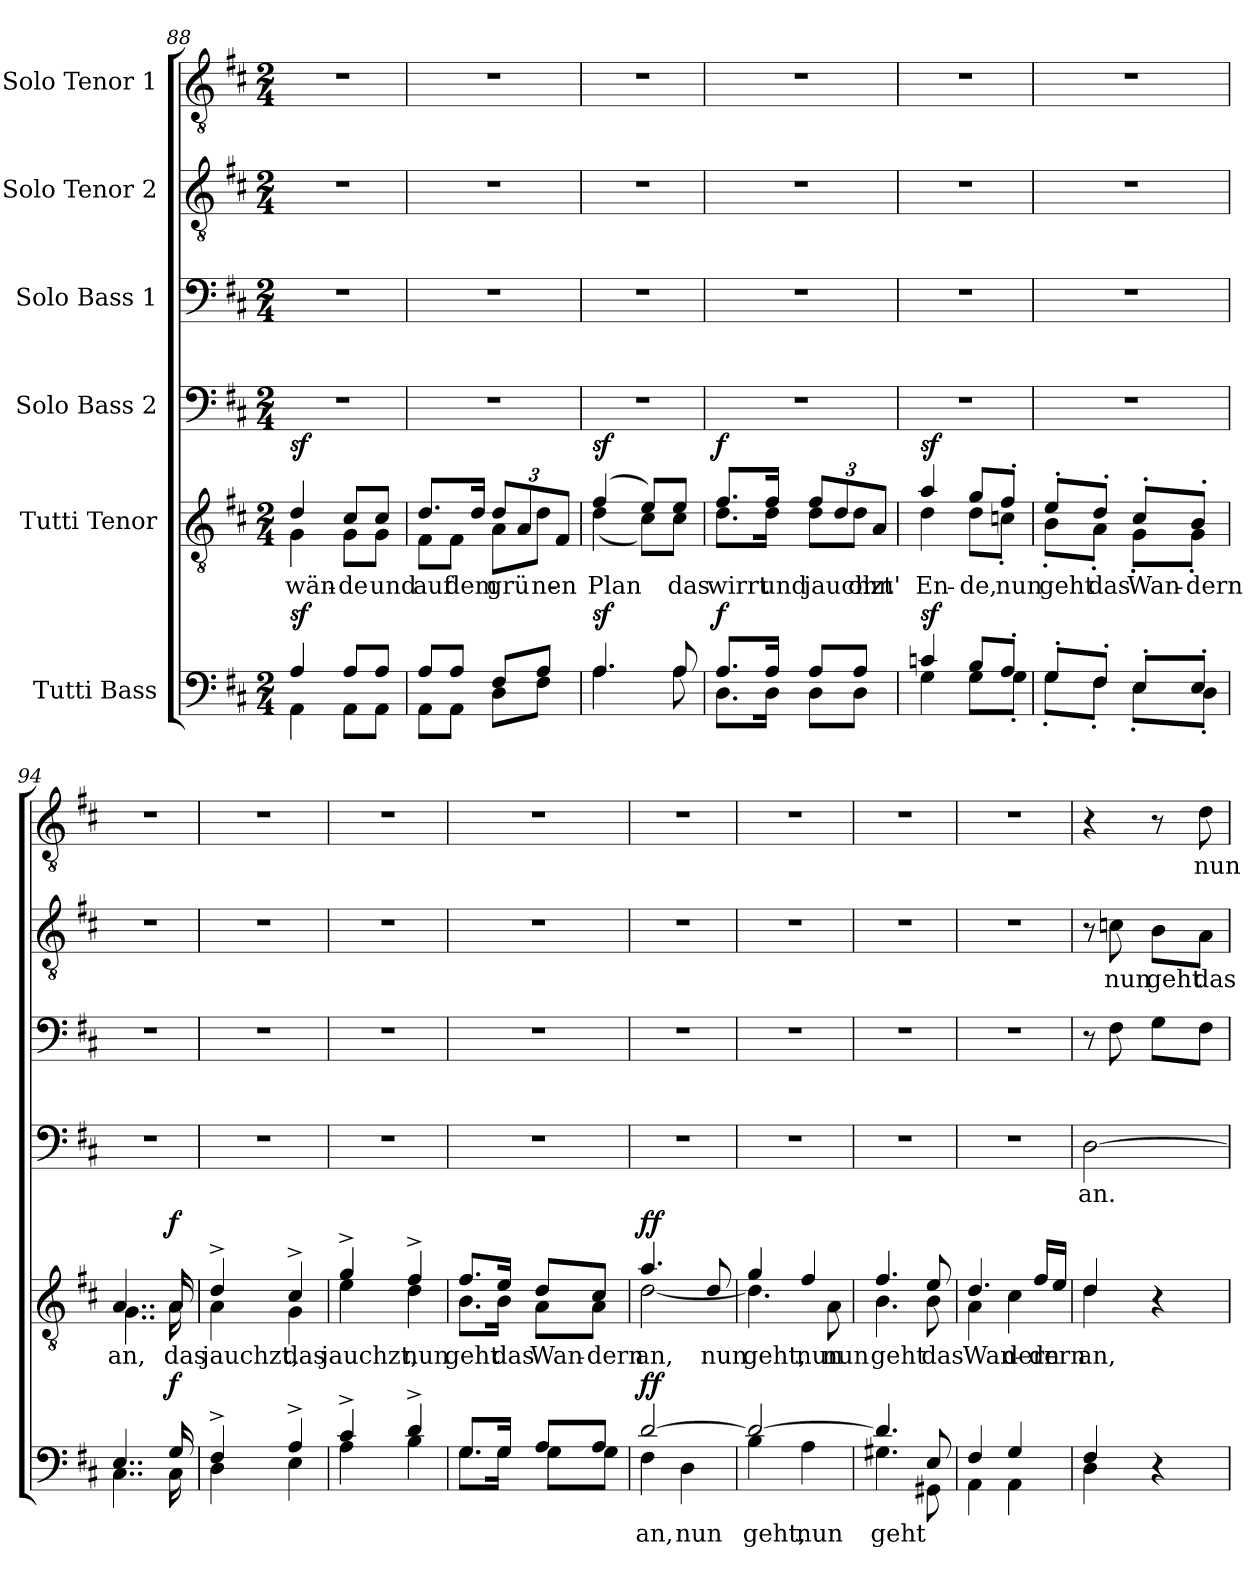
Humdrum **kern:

**kern	**text	**dynam	**kern	**text	**dynam	**kern	**text	**kern	**kern	**text	**kern	**text
*part6	*part6	*part6	*part5	*part5	*part5	*part4	*part4	*part3	*part2	*part2	*part1	*part1
*staff6	*staff6	*staff6	*staff5	*staff5	*staff5	*staff4	*staff4	*staff3	*staff2	*staff2	*staff1	*staff1
*I"Tutti Bass	*	*	*I"Tutti Tenor	*	*	*I"Solo Bass 2	*	*I"Solo Bass 1	*I"Solo Tenor 2	*	*I"Solo Tenor 1	*
*clefF4	*	*	*clefGv2	*	*	*clefF4	*	*clefF4	*clefGv2	*	*clefGv2	*
*k[f#c#]	*	*	*k[f#c#]	*	*	*k[f#c#]	*	*k[f#c#]	*k[f#c#]	*	*k[f#c#]	*
*M2/4	*	*	*M2/4	*	*	*M2/4	*	*M2/4	*M2/4	*	*M2/4	*
=88	=88	=88	=88	=88	=88	=88	=88	=88	=88	=88	=88	=88
*^	*	*	*^	*	*	*	*	*	*	*	*	*
!	!	!	!LO:DY:b	!	!	!LO:LY:b	!LO:DY:b	!	!	!	!	!	!	!
4A/	4AA\	.	sf	4d/	4G\	-wän-	sf	2r	.	2r	2r	.	2r	.
!	!	!	!	!	!	!LO:LY:b	!	!	!	!	!	!	!	!
8A/L	8AA\L	.	.	8c#/L	8G\L	-de	.	.	.	.	.	.	.	.
!	!	!	!	!	!	!LO:LY:b	!	!	!	!	!	!	!	!
8A/J	8AA\J	.	.	8c#/J	8G\J	und	.	.	.	.	.	.	.	.
=89	=89	=89	=89	=89	=89	=89	=89	=89	=89	=89	=89	=89	=89	=89
!	!	!	!	!	!	!LO:LY:b	!	!	!	!	!	!	!	!
8A/L	8AA\L	.	.	8.d/L	8F#\L	auf	.	2r	.	2r	2r	.	2r	.
!	!	!	!	!	!	!LO:LY:b	!	!	!	!	!	!	!	!
8A/J	8AA\J	.	.	.	8F#\J	dem	.	.	.	.	.	.	.	.
.	.	.	.	16d/Jk	.	.	.	.	.	.	.	.	.	.
*	*	*	*	*Xbrackettup	*	*	*	*	*	*	*	*	*	*
!	!	!	!	!	!	!LO:LY:b	!	!	!	!	!	!	!	!
8F#/L	8D\L	.	.	12d/L	8A\L	grü-	.	.	.	.	.	.	.	.
.	.	.	.	12A/	.	.	.	.	.	.	.	.	.	.
!	!	!	!	!	!	!LO:LY:b	!	!	!	!	!	!	!	!
8A/J	8F#\J	.	.	.	8d\J	-nen	.	.	.	.	.	.	.	.
.	.	.	.	12F#/J	.	.	.	.	.	.	.	.	.	.
=90	=90	=90	=90	=90	=90	=90	=90	=90	=90	=90	=90	=90	=90	=90
!	!	!	!LO:DY:b	!	!	!LO:LY:b	!LO:DY:b	!	!	!	!	!	!	!
4.A/	4.A\	.	sf	(>4f#/	(<4d\	Plan	sf	2r	.	2r	2r	.	2r	.
.	.	.	.	8e/L)	8c#\L)	.	.	.	.	.	.	.	.	.
!	!	!	!	!	!	!LO:LY:b	!	!	!	!	!	!	!	!
8A/	8A\	.	.	8e/J	8c#\J	das	.	.	.	.	.	.	.	.
=91	=91	=91	=91	=91	=91	=91	=91	=91	=91	=91	=91	=91	=91	=91
!	!	!	!LO:DY:b	!	!	!LO:LY:b	!LO:DY:b	!	!	!	!	!	!	!
8.A/L	8.D\L	.	f	8.f#/L	8.d\L	wirrt	f	2r	.	2r	2r	.	2r	.
!	!	!	!	!	!	!LO:LY:b	!	!	!	!	!	!	!	!
16A/Jk	16D\Jk	.	.	16f#/Jk	16d\Jk	und	.	.	.	.	.	.	.	.
!	!	!	!	!	!	!LO:LY:b	!	!	!	!	!	!	!	!
8A/L	8D\L	.	.	12f#/L	8d\L	jauchzt	.	.	.	.	.	.	.	.
.	.	.	.	12d/	.	.	.	.	.	.	.	.	.	.
!	!	!	!	!	!	!LO:LY:b	!	!	!	!	!	!	!	!
8A/J	8D\J	.	.	.	8d\J	ohn'	.	.	.	.	.	.	.	.
.	.	.	.	12A/J	.	.	.	.	.	.	.	.	.	.
!!LO:PB:g=z
=92	=92	=92	=92	=92	=92	=92	=92	=92	=92	=92	=92	=92	=92	=92
!	!	!	!LO:DY:b	!	!	!LO:LY:b	!LO:DY:b	!	!	!	!	!	!	!
4cn/	4G\	.	sf	4a/	4d\	En-	sf	2r	.	2r	2r	.	2r	.
!	!	!	!	!	!	!LO:LY:b	!	!	!	!	!	!	!	!
8B/L	8G\L	.	.	8g/L	8d\L	-de,	.	.	.	.	.	.	.	.
!	!	!	!	!	!	!LO:LY:b	!	!	!	!	!	!	!	!
8A'/J	8G'\J	.	.	8f#'/J	8cn'\J	nun	.	.	.	.	.	.	.	.
=93	=93	=93	=93	=93	=93	=93	=93	=93	=93	=93	=93	=93	=93	=93
!	!	!	!	!	!	!LO:LY:b	!	!	!	!	!	!	!	!
8G'/L	8G'\L	.	.	8e'/L	8B'\L	geht	.	2r	.	2r	2r	.	2r	.
!	!	!	!	!	!	!LO:LY:b	!	!	!	!	!	!	!	!
8F#'/J	8F#'\J	.	.	8d'/J	8A'\J	das	.	.	.	.	.	.	.	.
!	!	!	!	!	!	!LO:LY:b	!	!	!	!	!	!	!	!
8E'/L	8E'\L	.	.	8c#'/L	8G'\L	Wan-	.	.	.	.	.	.	.	.
!	!	!	!	!	!	!LO:LY:b	!	!	!	!	!	!	!	!
8E'/J	8D'\J	.	.	8B'/J	8G'\J	-dern	.	.	.	.	.	.	.	.
=94	=94	=94	=94	=94	=94	=94	=94	=94	=94	=94	=94	=94	=94	=94
!	!	!	!	!	!	!LO:LY:b	!	!	!	!	!	!	!	!
4..E/	4..C#\	.	.	4..A/	4..G\	an,	.	2r	.	2r	2r	.	2r	.
!	!	!	!LO:DY:b	!	!	!LO:LY:b	!LO:DY:b	!	!	!	!	!	!	!
16G/	16C#\	.	f	16A/	16A\	das	f	.	.	.	.	.	.	.
=95	=95	=95	=95	=95	=95	=95	=95	=95	=95	=95	=95	=95	=95	=95
!	!	!	!	!	!	!LO:LY:b	!	!	!	!	!	!	!	!
4F#^/	4D\	.	.	4d^/	4A\	jauchzt,	.	2r	.	2r	2r	.	2r	.
!	!	!	!	!	!	!LO:LY:b	!	!	!	!	!	!	!	!
4A^/	4E\	.	.	4c#^/	4G\	das	.	.	.	.	.	.	.	.
=96	=96	=96	=96	=96	=96	=96	=96	=96	=96	=96	=96	=96	=96	=96
!	!	!	!	!	!	!LO:LY:b	!	!	!	!	!	!	!	!
4c#^/	4A\	.	.	4g^/	4e\	jauchzt,	.	2r	.	2r	2r	.	2r	.
!	!	!	!	!	!	!LO:LY:b	!	!	!	!	!	!	!	!
4d^/	4B\	.	.	4f#^/	4d\	nun	.	.	.	.	.	.	.	.
=97	=97	=97	=97	=97	=97	=97	=97	=97	=97	=97	=97	=97	=97	=97
!	!	!	!	!	!	!LO:LY:b	!	!	!	!	!	!	!	!
8.G/L	8.G\L	.	.	8.f#/L	8.B\L	geht	.	2r	.	2r	2r	.	2r	.
!	!	!	!	!	!	!LO:LY:b	!	!	!	!	!	!	!	!
16G/Jk	16G\Jk	.	.	16e/Jk	16B\Jk	das	.	.	.	.	.	.	.	.
!	!	!	!	!	!	!LO:LY:b	!	!	!	!	!	!	!	!
8A/L	8G\L	.	.	8d/L	8A\L	Wan-	.	.	.	.	.	.	.	.
!	!	!	!	!	!	!LO:LY:b	!	!	!	!	!	!	!	!
8A/J	8G\J	.	.	8c#/J	8A\J	-dern	.	.	.	.	.	.	.	.
!!LO:LB:g=z
=98	=98	=98	=98	=98	=98	=98	=98	=98	=98	=98	=98	=98	=98	=98
!	!	!LO:LY:b	!	!	!	!	!	!	!	!	!	!	!	!
!	!	!LO:LY:b	!	!	!	!LO:LY:b	!	!	!	!	!	!	!	!
!	!	!	!LO:DY:b	!	!	!LO:LY:b	!LO:DY:b	!	!	!	!	!	!	!
[2d/	4F#\	an,	ff	4.a/	[2d\	an,	ff	2r	.	2r	2r	.	2r	.
!	!	!LO:LY:b	!	!	!	!	!	!	!	!	!	!	!	!
.	4D\	nun	.	.	.	.	.	.	.	.	.	.	.	.
!	!	!	!	!	!	!LO:LY:b	!	!	!	!	!	!	!	!
.	.	.	.	8d/	.	nun	.	.	.	.	.	.	.	.
=99	=99	=99	=99	=99	=99	=99	=99	=99	=99	=99	=99	=99	=99	=99
!	!	!LO:LY:b	!	!	!	!LO:LY:b	!	!	!	!	!	!	!	!
2d/_	4B\	geht,	.	4g/	4.d\]	geht,	.	2r	.	2r	2r	.	2r	.
!	!	!LO:LY:b	!	!	!	!LO:LY:b	!	!	!	!	!	!	!	!
.	4A\	nun	.	4f#/	.	nun	.	.	.	.	.	.	.	.
!	!	!	!	!	!	!LO:LY:b	!	!	!	!	!	!	!	!
.	.	.	.	.	8A\	nun	.	.	.	.	.	.	.	.
=100	=100	=100	=100	=100	=100	=100	=100	=100	=100	=100	=100	=100	=100	=100
!	!	!LO:LY:b	!	!	!	!LO:LY:b	!	!	!	!	!	!	!	!
!	!	!	!	!	!	!LO:LY:b	!	!	!	!	!	!	!	!
4.d/]	4.G#X\	geht	.	4.f#/	4.B\	geht	.	2r	.	2r	2r	.	2r	.
!	!	!	!	!	!	!LO:LY:b	!	!	!	!	!	!	!	!
!	!	!	!	!	!	!LO:LY:b	!	!	!	!	!	!	!	!
8E/	8GG#X\	.	.	8e/	8B\	das	.	.	.	.	.	.	.	.
=101	=101	=101	=101	=101	=101	=101	=101	=101	=101	=101	=101	=101	=101	=101
!	!	!	!	!	!	!LO:LY:b	!	!	!	!	!	!	!	!
!	!	!	!	!	!	!LO:LY:b	!	!	!	!	!	!	!	!
4F#/	4AA\	.	.	4.d/	4A\	Wan-	.	2r	.	2r	2r	.	2r	.
!	!	!	!	!	!	!LO:LY:b	!	!	!	!	!	!	!	!
4G/	4AA\	.	.	.	4c#\	-dern	.	.	.	.	.	.	.	.
!	!	!	!	!	!	!LO:LY:b	!	!	!	!	!	!	!	!
.	.	.	.	16f#/LL	.	dern	.	.	.	.	.	.	.	.
.	.	.	.	16e/JJ	.	.	.	.	.	.	.	.	.	.
=102	=102	=102	=102	=102	=102	=102	=102	=102	=102	=102	=102	=102	=102	=102
!	!	!	!	!	!	!LO:LY:b	!	!	!LO:LY:b	!	!	!	!	!
4F#/	4D\	.	.	4d/	4d\	an,	.	[2D\	an.	8r	8r	.	4r	.
!	!	!	!	!	!	!	!	!	!	!	!	!LO:LY:b	!	!
.	.	.	.	.	.	.	.	.	.	8F#\	8cn\	nun	.	.
!	!	!	!	!	!	!	!	!	!	!	!	!LO:LY:b	!	!
4r	4ryy	.	.	4r	4ryy	.	.	.	.	8G\L	8B\L	geht	8r	.
!	!	!	!	!	!	!	!	!	!	!	!	!LO:LY:b	!	!LO:LY:b
.	.	.	.	.	.	.	.	.	.	8F#\J	8A\J	das	8d\	nun
*v	*v	*	*	*	*	*	*	*	*	*	*	*	*	*
*	*	*	*v	*v	*	*	*	*	*	*	*	*	*
=	=	=	=	=	=	=	=	=	=	=	=	=
*-	*-	*-	*-	*-	*-	*-	*-	*-	*-	*-	*-	*-
